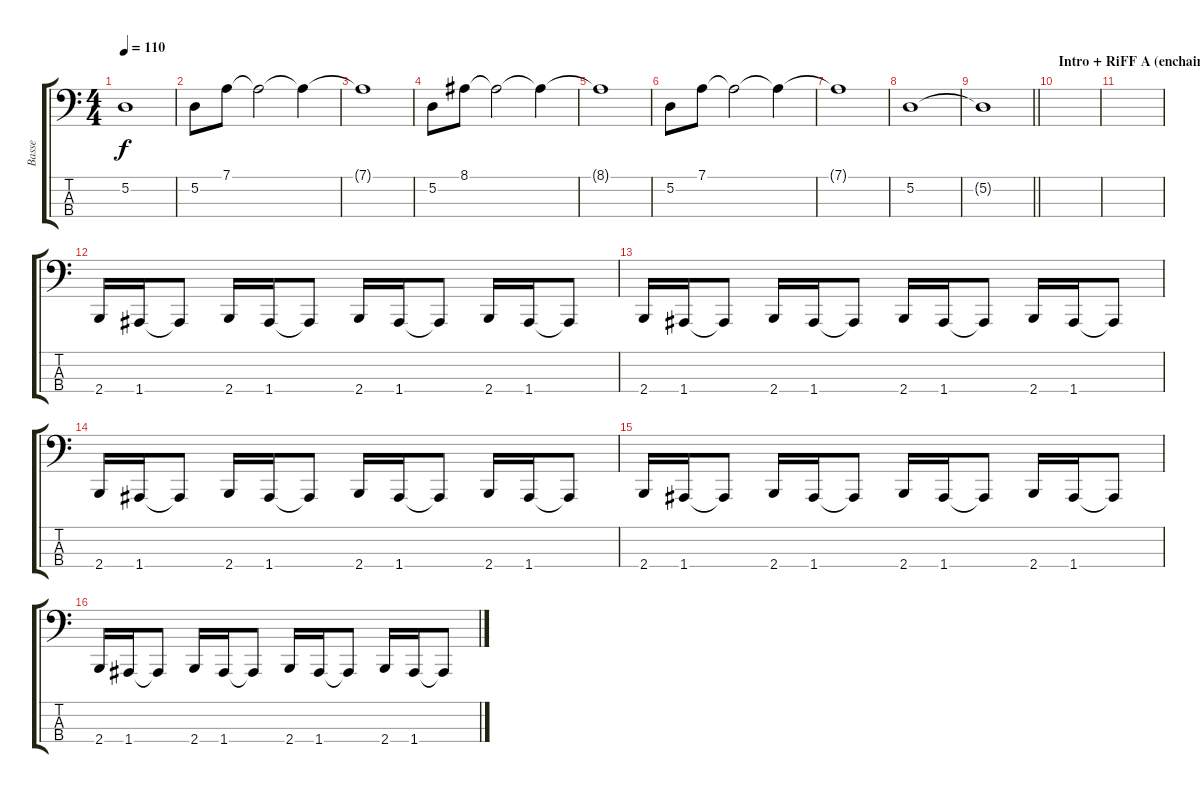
\track ("Basse" "Basse") {instrument electricbassfinger}
\staff {score tabs}
\tuning (D2 A1 E1 A0) {hide}
\ts (4 4)
\tempo 110
\clef f4
\ks c
5.2{t}.1{dy f} |
5.2.8 7.1.8 7.1{t}.2 7.1{t}.4 |
7.1{t}.1 |
5.2.8 8.1.8 8.1{t}.2 8.1{t}.4 |
8.1{t}.1 |
5.2.8 7.1.8 7.1{t}.2 7.1{t}.4 |
7.1{t}.1 |
5.2.1 |
\barLineRight lightlight
5.2{t}.1 |
\section ("" "Intro + RiFF A (enchainés)")
|
|
2.4.16 1.4.16 1.4{t}.8 2.4.16 1.4.16 1.4{t}.8 2.4.16 1.4.16 1.4{t}.8 2.4.16 1.4.16 1.4{t}.8 |
2.4.16 1.4.16 1.4{t}.8 2.4.16 1.4.16 1.4{t}.8 2.4.16 1.4.16 1.4{t}.8 2.4.16 1.4.16 1.4{t}.8 |
2.4.16 1.4.16 1.4{t}.8 2.4.16 1.4.16 1.4{t}.8 2.4.16 1.4.16 1.4{t}.8 2.4.16 1.4.16 1.4{t}.8 |
2.4.16 1.4.16 1.4{t}.8 2.4.16 1.4.16 1.4{t}.8 2.4.16 1.4.16 1.4{t}.8 2.4.16 1.4.16 1.4{t}.8 |
2.4.16 1.4.16 1.4{t}.8 2.4.16 1.4.16 1.4{t}.8 2.4.16 1.4.16 1.4{t}.8 2.4.16 1.4.16 1.4{t}.8
